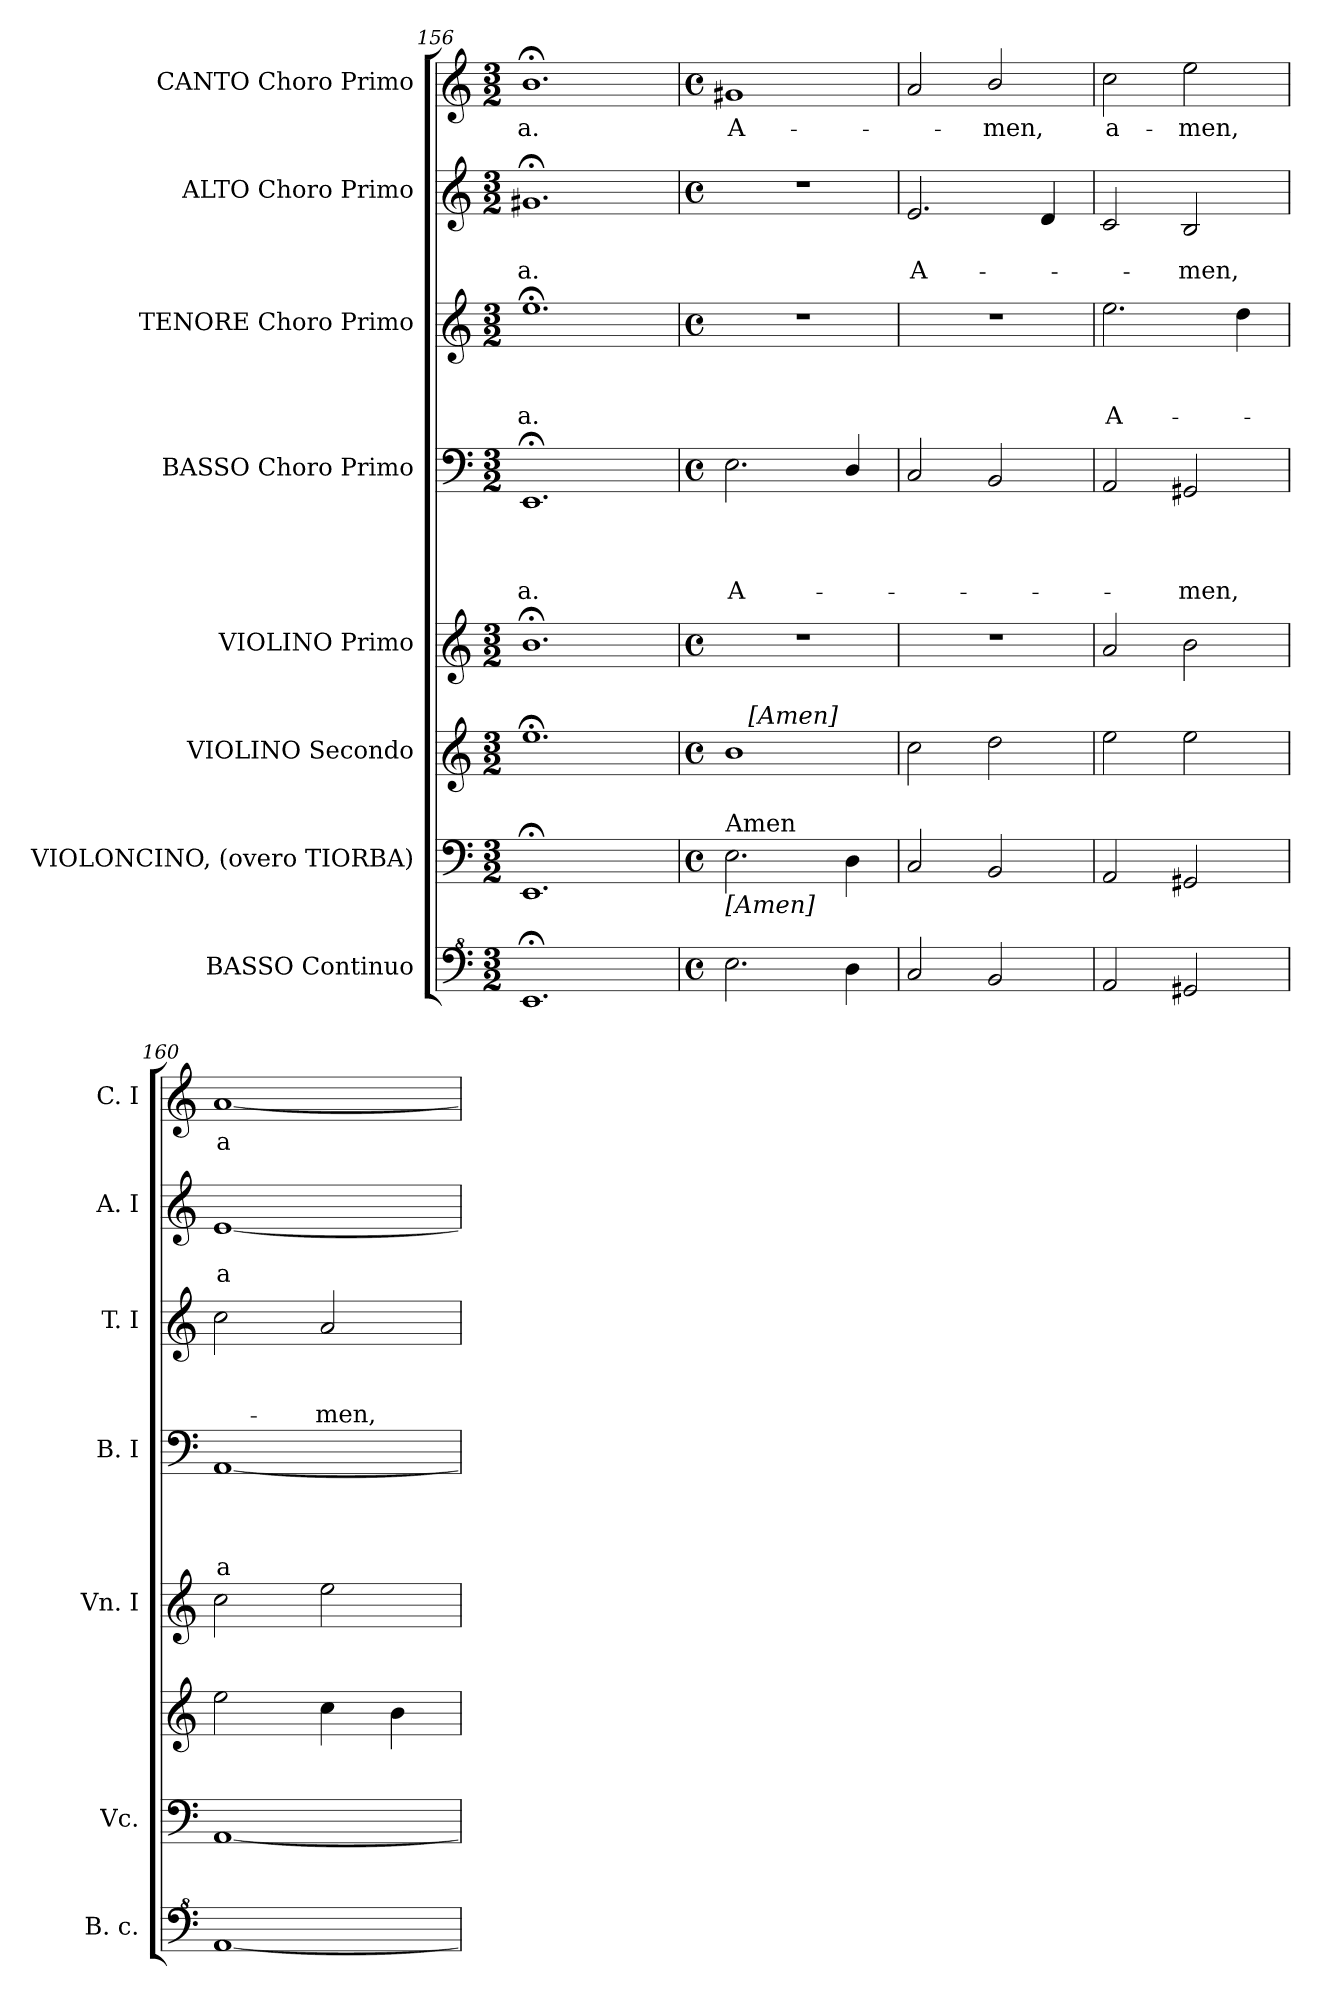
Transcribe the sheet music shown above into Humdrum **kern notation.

**kern	**kern	**kern	**kern	**kern	**text	**text	**text	**text	**kern	**text	**text	**text	**kern	**text	**text	**kern	**text
*part8	*part7	*part6	*part5	*part4	*part4	*part4	*part4	*part4	*part3	*part3	*part3	*part3	*part2	*part2	*part2	*part1	*part1
*staff8	*staff7	*staff6	*staff5	*staff4	*staff4	*staff4	*staff4	*staff4	*staff3	*staff3	*staff3	*staff3	*staff2	*staff2	*staff2	*staff1	*staff1
*I"BASSO Continuo	*I"VIOLONCINO, (overo TIORBA)	*I"VIOLINO Secondo	*I"VIOLINO Primo	*I"BASSO Choro Primo	*	*	*	*	*I"TENORE Choro Primo	*	*	*	*I"ALTO Choro Primo	*	*	*I"CANTO Choro Primo	*
*I'B. c.	*I'Vc.	*	*I'Vn. I	*I'B. I	*	*	*	*	*I'T. I	*	*	*	*I'A. I	*	*	*I'C. I	*
*clefF^4	*clefF4	*clefG2	*clefG2	*clefF4	*	*	*	*	*clefG2	*	*	*	*clefG2	*	*	*clefG2	*
*ITrd7c12	*	*	*	*	*	*	*	*	*	*	*	*	*	*	*	*	*
*k[]	*k[]	*k[]	*k[]	*k[]	*	*	*	*	*k[]	*	*	*	*k[]	*	*	*k[]	*
*C:	*C:	*C:	*C:	*C:	*	*	*	*	*C:	*	*	*	*C:	*	*	*C:	*
*M3/2	*M3/2	*M3/2	*M3/2	*M3/2	*	*	*	*	*M3/2	*	*	*	*M3/2	*	*	*M3/2	*
=156	=156	=156	=156	=156	=156	=156	=156	=156	=156	=156	=156	=156	=156	=156	=156	=156	=156
!	!	!	!	!	!	!	!	!LO:LY:b	!	!	!	!LO:LY:b	!	!	!LO:LY:b	!	!LO:LY:b
1.EE;	1.EE;	1.ee;<	1.b;<	1.EE;	.	.	.	-a.	1.ee;<	.	.	-a.	1.g#X;	.	-a.	1.b;<	-a.
=157	=157	=157	=157	=157	=157	=157	=157	=157	=157	=157	=157	=157	=157	=157	=157	=157	=157
*M4/4	*M4/4	*M4/4	*M4/4	*M4/4	*	*	*	*	*M4/4	*	*	*	*M4/4	*	*	*M4/4	*
*met(c)	*met(c)	*met(c)	*met(c)	*met(c)	*	*	*	*	*met(c)	*	*	*	*met(c)	*	*	*met(c)	*
!	!LO:TX:b:t=[Amen]	!	!	!	!	!	!	!	!	!	!	!	!	!	!	!	!
!	!LO:TX:a:t=Amen	!	!	!	!	!	!	!	!	!	!	!	!	!	!	!	!
!	!	!	!	!	!	!	!	!LO:LY:b	!	!	!	!	!	!	!	!	!LO:LY:b
*	*	*^	*	*	*	*	*	*	*	*	*	*	*	*	*	*	*
2.E\	2.E\	1b	16ryy	1r	2.E\	.	.	.	A-	1r	.	.	.	1r	.	.	1g#X	A-
!	!	!	!LO:TX:a:t=[Amen]	!	!	!	!	!	!	!	!	!	!	!	!	!	!	!
.	.	.	2...ryy	.	.	.	.	.	.	.	.	.	.	.	.	.	.	.
4D\	4D\	.	.	.	4D/	.	.	.	.	.	.	.	.	.	.	.	.	.
!!LO:PB:g=z
=158	=158	=158	=158	=158	=158	=158	=158	=158	=158	=158	=158	=158	=158	=158	=158	=158	=158	=158
!	!	!	!	!	!	!	!	!	!	!	!	!	!	!	!	!LO:LY:b	!	!
*	*	*v	*v	*	*	*	*	*	*	*	*	*	*	*	*	*	*	*
2C/	2C/	2cc\	1r	2C/	.	.	.	.	1r	.	.	.	2.e/	.	A-	2a/	.
!	!	!	!	!	!	!	!	!	!	!	!	!	!	!	!	!	!LO:LY:b
2BB/	2BB/	2dd\	.	2BB/	.	.	.	.	.	.	.	.	.	.	.	2b/	-men,
.	.	.	.	.	.	.	.	.	.	.	.	.	4d/	.	.	.	.
=159	=159	=159	=159	=159	=159	=159	=159	=159	=159	=159	=159	=159	=159	=159	=159	=159	=159
!	!	!	!	!	!	!	!	!	!	!	!	!LO:LY:b	!	!	!	!	!LO:LY:b
2AA/	2AA/	2ee\	2a/	2AA/	.	.	.	.	2.ee\	.	.	A-	2c/	.	.	2cc\	a-
!	!	!	!	!	!	!	!	!LO:LY:b	!	!	!	!	!	!	!LO:LY:b	!	!LO:LY:b
2GG#X/	2GG#X/	2ee\	2b\	2GG#X/	.	.	.	-men,	.	.	.	.	2B/	.	-men,	2ee\	-men,
.	.	.	.	.	.	.	.	.	4dd\	.	.	.	.	.	.	.	.
=160	=160	=160	=160	=160	=160	=160	=160	=160	=160	=160	=160	=160	=160	=160	=160	=160	=160
!	!	!	!	!	!	!	!	!LO:LY:b:rj	!	!	!	!	!	!	!LO:LY:b:rj	!	!LO:LY:b:rj
[<1AA	[<1AA	2ee\	2cc\	[<1AA	.	.	.	a-	2cc\	.	.	.	[<1e	.	a-	[<1a	a-
!	!	!	!	!	!	!	!	!	!	!	!	!LO:LY:b	!	!	!	!	!
.	.	4cc\	2ee\	.	.	.	.	.	2a/	.	.	-men,	.	.	.	.	.
.	.	4b\	.	.	.	.	.	.	.	.	.	.	.	.	.	.	.
=	=	=	=	=	=	=	=	=	=	=	=	=	=	=	=	=	=
*-	*-	*-	*-	*-	*-	*-	*-	*-	*-	*-	*-	*-	*-	*-	*-	*-	*-
